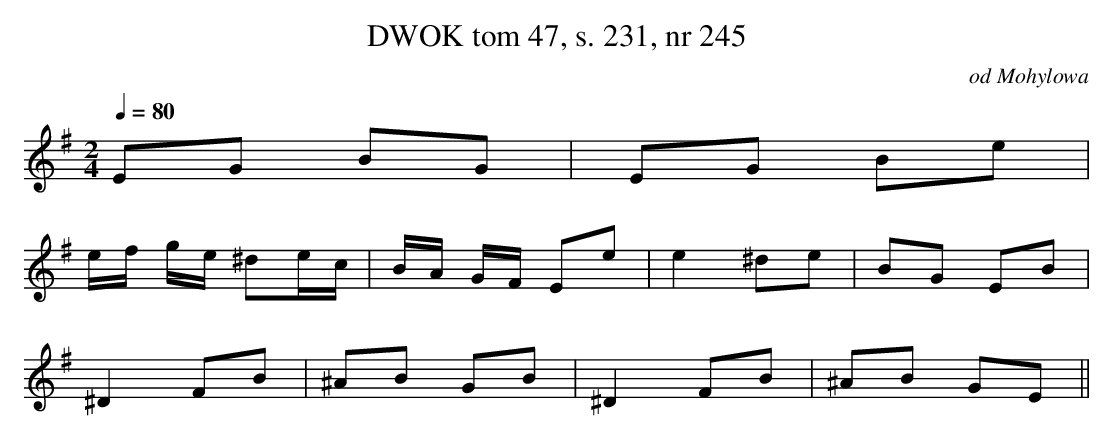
X:1
T: DWOK tom 47, s. 231, nr 245
O:od Mohylowa
L:1/8
M:2/4
K:G
Q:1/4=80
EG BG|EG Be|
e/f/ g/e/ ^de/c/|B/A/ G/F/ Ee|e2^de|BG EB|
^D2FB|^AB GB|^D2FB|^AB GE||
